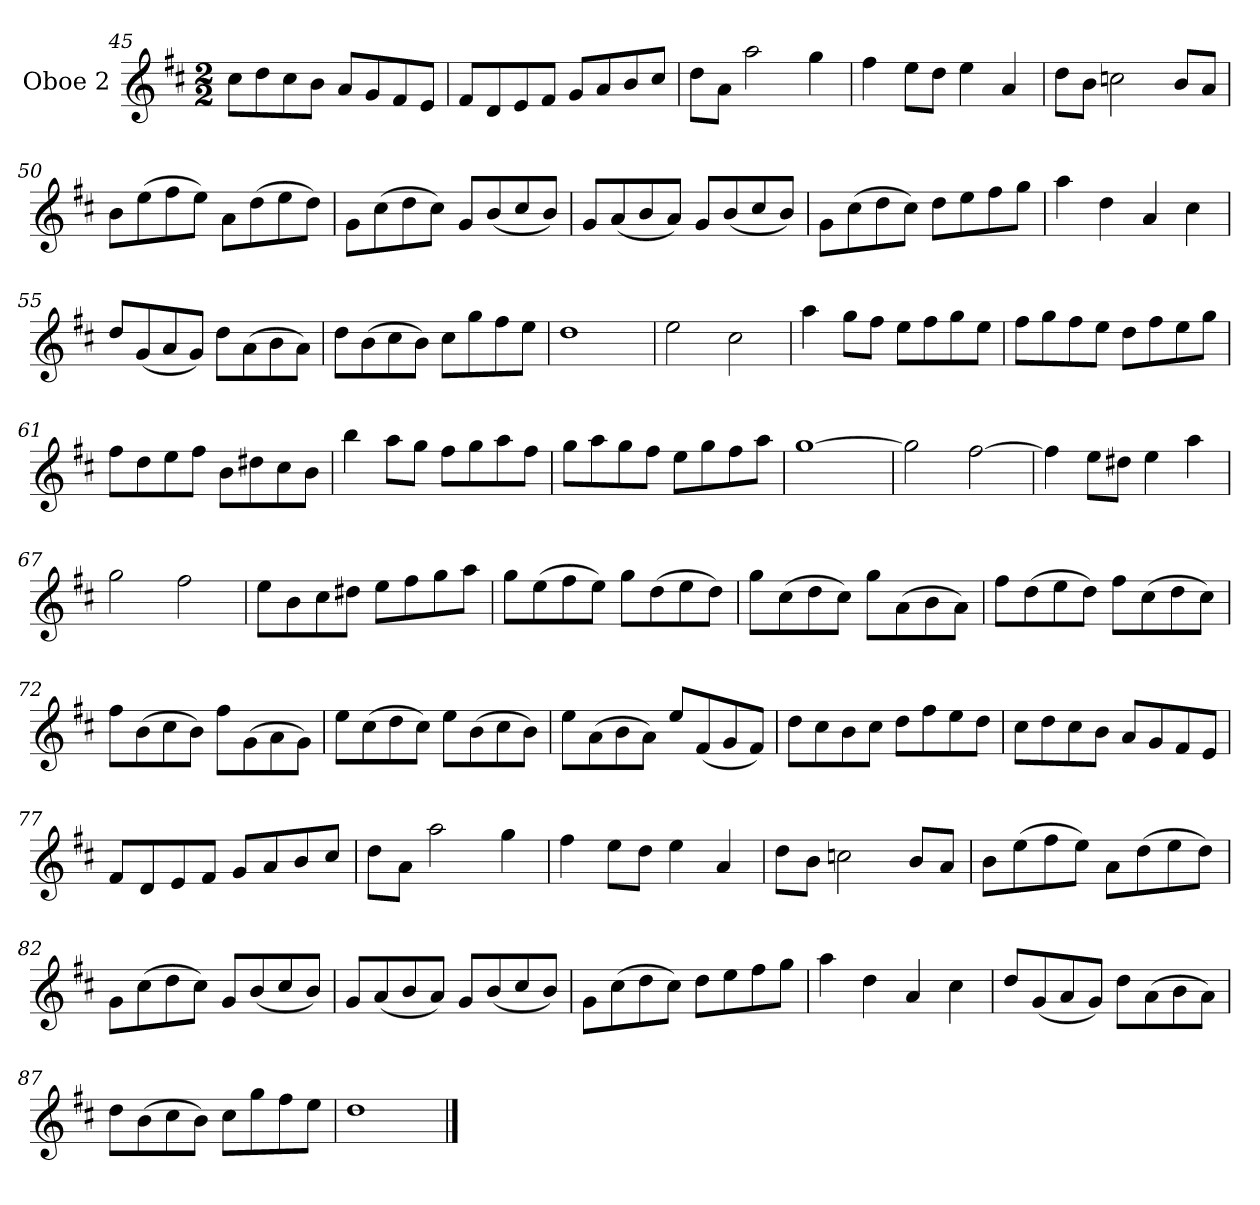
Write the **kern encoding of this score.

**kern
*part1
*staff1
*I"Oboe 2
*I'Ob. 2
*clefG2
*k[f#c#]
*M2/2
=45
8cc#\L
8dd\
8cc#\
8b\J
8a/L
8g/
8f#/
8e/J
!!LO:LB:g=z
=46
8f#/L
8d/
8e/
8f#/J
8g/L
8a/
8b/
8cc#/J
=47
8dd\L
8a\J
2aa\
4gg\
=48
4ff#\
8ee\L
8dd\J
4ee\
4a/
=49
8dd\L
8b\J
2ccn\
8b/L
8a/J
!!LO:LB:g=z
=50
8b\L
(8ee\
8ff#\
8ee\J)
8a\L
(8dd\
8ee\
8dd\J)
!!LO:LB:g=z
=51
8g\L
(8cc#\
8dd\
8cc#\J)
8g/L
(8b/
8cc#/
8b/J)
=52
8g/L
(8a/
8b/
8a/J)
8g/L
(8b/
8cc#/
8b/J)
=53
8g\L
(8cc#\
8dd\
8cc#\J)
8dd\L
8ee\
8ff#\
8gg\J
=54
4aa\
4dd\
4a/
4cc#\
!!LO:LB:g=z
=55
8dd/L
(8g/
8a/
8g/J)
8dd\L
(8a\
8b\
8a\J)
!!LO:LB:g=z
=56
8dd\L
(8b\
8cc#\
8b\J)
8cc#\L
8gg\
8ff#\
8ee\J
=57
1dd
=58
2ee\
2cc#\
=59
4aa\
8gg\L
8ff#\J
8ee\L
8ff#\
8gg\
8ee\J
=60
8ff#\L
8gg\
8ff#\
8ee\J
8dd\L
8ff#\
8ee\
8gg\J
!!LO:LB:g=z
=61
8ff#\L
8dd\
8ee\
8ff#\J
8b\L
8dd#X\
8cc#\
8b\J
=62
4bb\
8aa\L
8gg\J
8ff#\L
8gg\
8aa\
8ff#\J
=63
8gg\L
8aa\
8gg\
8ff#\J
8ee\L
8gg\
8ff#\
8aa\J
=64
[1gg
=65
2gg\]
[2ff#\
!!LO:LB:g=z
=66
4ff#\]
8ee\L
8dd#X\J
4ee\
4aa\
=67
2gg\
2ff#\
=68
8ee\L
8b\
8cc#\
8dd#X\J
8ee\L
8ff#\
8gg\
8aa\J
=69
8gg\L
(8ee\
8ff#\
8ee\J)
8gg\L
(8dd\
8ee\
8dd\J)
!!LO:LB:g=z
=70
8gg\L
(8cc#\
8dd\
8cc#\J)
8gg\L
(8a\
8b\
8a\J)
!!LO:LB:g=z
=71
8ff#\L
(8dd\
8ee\
8dd\J)
8ff#\L
(8cc#\
8dd\
8cc#\J)
=72
8ff#\L
(8b\
8cc#\
8b\J)
8ff#\L
(8g\
8a\
8g\J)
=73
8ee\L
(8cc#\
8dd\
8cc#\J)
8ee\L
(8b\
8cc#\
8b\J)
!!LO:LB:g=z
=74
8ee\L
(8a\
8b\
8a\J)
8ee/L
(8f#/
8g/
8f#/J)
=75
8dd\L
8cc#\
8b\
8cc#\J
8dd\L
8ff#\
8ee\
8dd\J
!!LO:LB:g=z
=76
8cc#\L
8dd\
8cc#\
8b\J
8a/L
8g/
8f#/
8e/J
=77
8f#/L
8d/
8e/
8f#/J
8g/L
8a/
8b/
8cc#/J
=78
8dd\L
8a\J
2aa\
4gg\
=79
4ff#\
8ee\L
8dd\J
4ee\
4a/
!!LO:PB:g=z
=80
8dd\L
8b\J
2ccn\
8b/L
8a/J
=81
8b\L
(8ee\
8ff#\
8ee\J)
8a\L
(8dd\
8ee\
8dd\J)
=82
8g\L
(8cc#\
8dd\
8cc#\J)
8g/L
(8b/
8cc#/
8b/J)
=83
8g/L
(8a/
8b/
8a/J)
8g/L
(8b/
8cc#/
8b/J)
!!LO:LB:g=z
=84
8g\L
(8cc#\
8dd\
8cc#\J)
8dd\L
8ee\
8ff#\
8gg\J
!!LO:LB:g=z
=85
4aa\
4dd\
4a/
4cc#\
=86
8dd/L
(8g/
8a/
8g/J)
8dd\L
(8a\
8b\
8a\J)
=87
8dd\L
(8b\
8cc#\
8b\J)
8cc#\L
8gg\
8ff#\
8ee\J
=88
1dd>
==
*-
